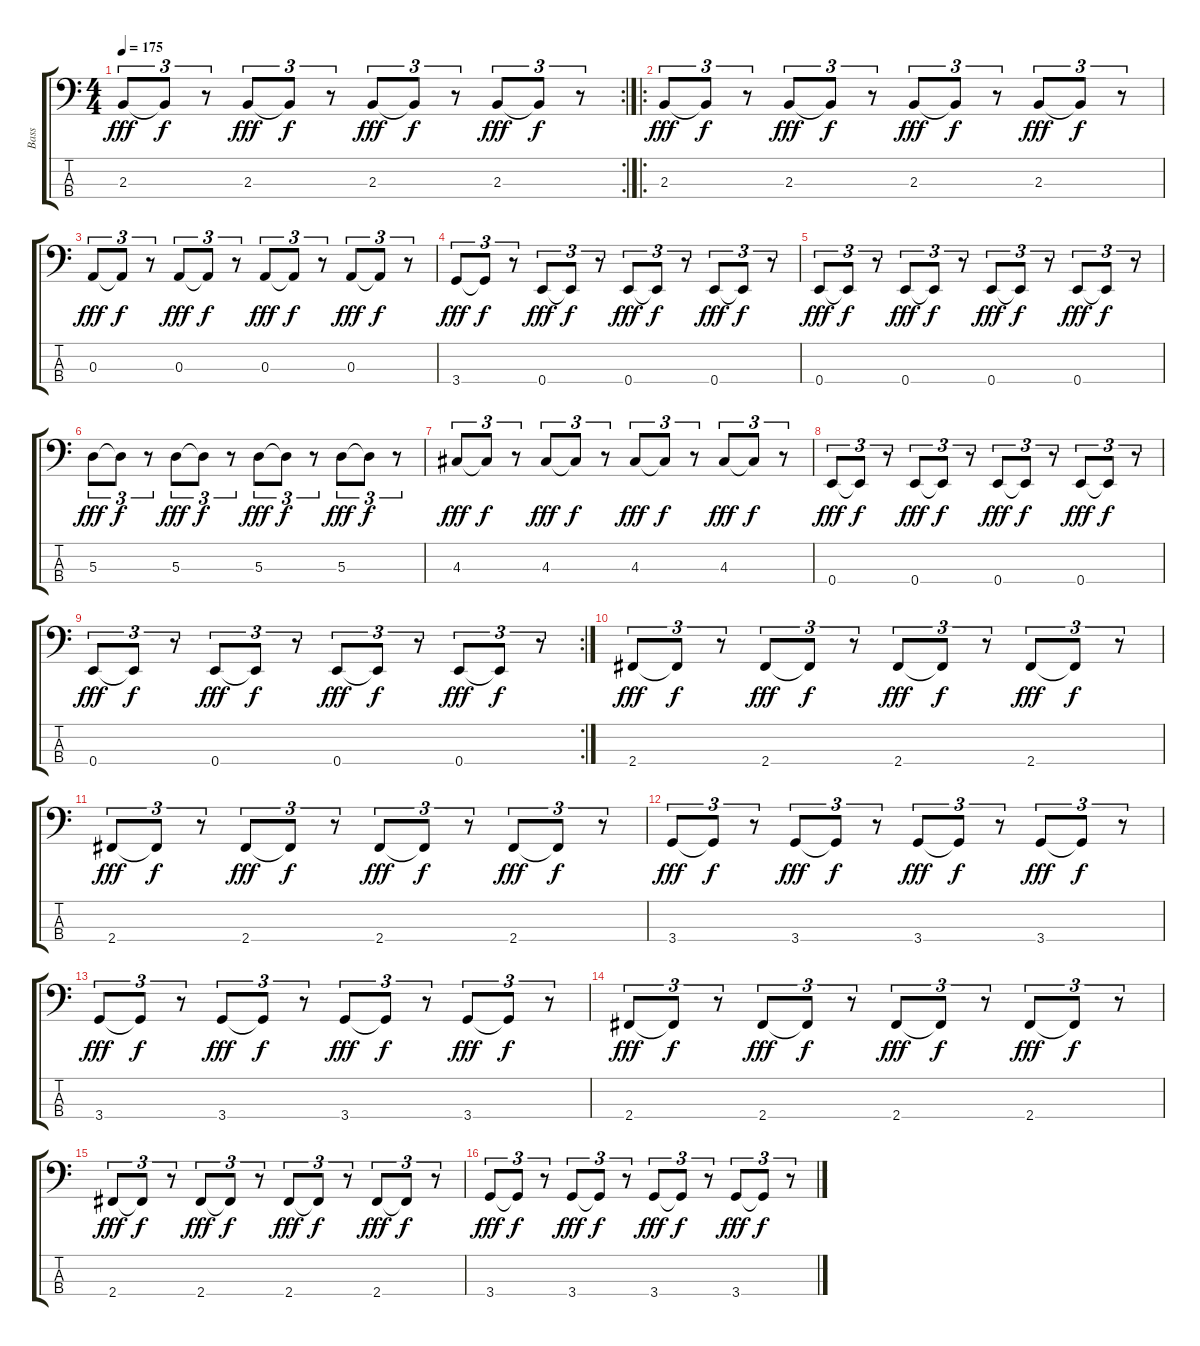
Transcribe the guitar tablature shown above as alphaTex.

\track ("Bass" "Bass") {instrument slapbass2}
\staff {score tabs}
\tuning (G2 D2 A1 E1) {hide}
\rc 2
\ts (4 4)
\tempo 175
\clef f4
\ks c
2.3.8{tu (3 2) dy fff} 2.3{t}.8{tu (3 2) dy f} r.8{tu (3 2)} 2.3.8{tu (3 2) dy fff} 2.3{t}.8{tu (3 2) dy f} r.8{tu (3 2)} 2.3.8{tu (3 2) dy fff} 2.3{t}.8{tu (3 2) dy f} r.8{tu (3 2)} 2.3.8{tu (3 2) dy fff} 2.3{t}.8{tu (3 2) dy f} r.8{tu (3 2)} |
\ro
2.3.8{tu (3 2) dy fff} 2.3{t}.8{tu (3 2) dy f} r.8{tu (3 2)} 2.3.8{tu (3 2) dy fff} 2.3{t}.8{tu (3 2) dy f} r.8{tu (3 2)} 2.3.8{tu (3 2) dy fff} 2.3{t}.8{tu (3 2) dy f} r.8{tu (3 2)} 2.3.8{tu (3 2) dy fff} 2.3{t}.8{tu (3 2) dy f} r.8{tu (3 2)} |
0.3.8{tu (3 2) dy fff} 0.3{t}.8{tu (3 2) dy f} r.8{tu (3 2)} 0.3.8{tu (3 2) dy fff} 0.3{t}.8{tu (3 2) dy f} r.8{tu (3 2)} 0.3.8{tu (3 2) dy fff} 0.3{t}.8{tu (3 2) dy f} r.8{tu (3 2)} 0.3.8{tu (3 2) dy fff} 0.3{t}.8{tu (3 2) dy f} r.8{tu (3 2)} |
3.4.8{tu (3 2) dy fff} 3.4{t}.8{tu (3 2) dy f} r.8{tu (3 2)} 0.4.8{tu (3 2) dy fff} 0.4{t}.8{tu (3 2) dy f} r.8{tu (3 2)} 0.4.8{tu (3 2) dy fff} 0.4{t}.8{tu (3 2) dy f} r.8{tu (3 2)} 0.4.8{tu (3 2) dy fff} 0.4{t}.8{tu (3 2) dy f} r.8{tu (3 2)} |
0.4.8{tu (3 2) dy fff} 0.4{t}.8{tu (3 2) dy f} r.8{tu (3 2)} 0.4.8{tu (3 2) dy fff} 0.4{t}.8{tu (3 2) dy f} r.8{tu (3 2)} 0.4.8{tu (3 2) dy fff} 0.4{t}.8{tu (3 2) dy f} r.8{tu (3 2)} 0.4.8{tu (3 2) dy fff} 0.4{t}.8{tu (3 2) dy f} r.8{tu (3 2)} |
5.3.8{tu (3 2) dy fff} 5.3{t}.8{tu (3 2) dy f} r.8{tu (3 2)} 5.3.8{tu (3 2) dy fff} 5.3{t}.8{tu (3 2) dy f} r.8{tu (3 2)} 5.3.8{tu (3 2) dy fff} 5.3{t}.8{tu (3 2) dy f} r.8{tu (3 2)} 5.3.8{tu (3 2) dy fff} 5.3{t}.8{tu (3 2) dy f} r.8{tu (3 2)} |
4.3.8{tu (3 2) dy fff} 4.3{t}.8{tu (3 2) dy f} r.8{tu (3 2)} 4.3.8{tu (3 2) dy fff} 4.3{t}.8{tu (3 2) dy f} r.8{tu (3 2)} 4.3.8{tu (3 2) dy fff} 4.3{t}.8{tu (3 2) dy f} r.8{tu (3 2)} 4.3.8{tu (3 2) dy fff} 4.3{t}.8{tu (3 2) dy f} r.8{tu (3 2)} |
0.4.8{tu (3 2) dy fff} 0.4{t}.8{tu (3 2) dy f} r.8{tu (3 2)} 0.4.8{tu (3 2) dy fff} 0.4{t}.8{tu (3 2) dy f} r.8{tu (3 2)} 0.4.8{tu (3 2) dy fff} 0.4{t}.8{tu (3 2) dy f} r.8{tu (3 2)} 0.4.8{tu (3 2) dy fff} 0.4{t}.8{tu (3 2) dy f} r.8{tu (3 2)} |
\rc 2
0.4.8{tu (3 2) dy fff} 0.4{t}.8{tu (3 2) dy f} r.8{tu (3 2)} 0.4.8{tu (3 2) dy fff} 0.4{t}.8{tu (3 2) dy f} r.8{tu (3 2)} 0.4.8{tu (3 2) dy fff} 0.4{t}.8{tu (3 2) dy f} r.8{tu (3 2)} 0.4.8{tu (3 2) dy fff} 0.4{t}.8{tu (3 2) dy f} r.8{tu (3 2)} |
2.4.8{tu (3 2) dy fff} 2.4{t}.8{tu (3 2) dy f} r.8{tu (3 2)} 2.4.8{tu (3 2) dy fff} 2.4{t}.8{tu (3 2) dy f} r.8{tu (3 2)} 2.4.8{tu (3 2) dy fff} 2.4{t}.8{tu (3 2) dy f} r.8{tu (3 2)} 2.4.8{tu (3 2) dy fff} 2.4{t}.8{tu (3 2) dy f} r.8{tu (3 2)} |
2.4.8{tu (3 2) dy fff} 2.4{t}.8{tu (3 2) dy f} r.8{tu (3 2)} 2.4.8{tu (3 2) dy fff} 2.4{t}.8{tu (3 2) dy f} r.8{tu (3 2)} 2.4.8{tu (3 2) dy fff} 2.4{t}.8{tu (3 2) dy f} r.8{tu (3 2)} 2.4.8{tu (3 2) dy fff} 2.4{t}.8{tu (3 2) dy f} r.8{tu (3 2)} |
3.4.8{tu (3 2) dy fff} 3.4{t}.8{tu (3 2) dy f} r.8{tu (3 2)} 3.4.8{tu (3 2) dy fff} 3.4{t}.8{tu (3 2) dy f} r.8{tu (3 2)} 3.4.8{tu (3 2) dy fff} 3.4{t}.8{tu (3 2) dy f} r.8{tu (3 2)} 3.4.8{tu (3 2) dy fff} 3.4{t}.8{tu (3 2) dy f} r.8{tu (3 2)} |
3.4.8{tu (3 2) dy fff} 3.4{t}.8{tu (3 2) dy f} r.8{tu (3 2)} 3.4.8{tu (3 2) dy fff} 3.4{t}.8{tu (3 2) dy f} r.8{tu (3 2)} 3.4.8{tu (3 2) dy fff} 3.4{t}.8{tu (3 2) dy f} r.8{tu (3 2)} 3.4.8{tu (3 2) dy fff} 3.4{t}.8{tu (3 2) dy f} r.8{tu (3 2)} |
2.4.8{tu (3 2) dy fff} 2.4{t}.8{tu (3 2) dy f} r.8{tu (3 2)} 2.4.8{tu (3 2) dy fff} 2.4{t}.8{tu (3 2) dy f} r.8{tu (3 2)} 2.4.8{tu (3 2) dy fff} 2.4{t}.8{tu (3 2) dy f} r.8{tu (3 2)} 2.4.8{tu (3 2) dy fff} 2.4{t}.8{tu (3 2) dy f} r.8{tu (3 2)} |
2.4.8{tu (3 2) dy fff} 2.4{t}.8{tu (3 2) dy f} r.8{tu (3 2)} 2.4.8{tu (3 2) dy fff} 2.4{t}.8{tu (3 2) dy f} r.8{tu (3 2)} 2.4.8{tu (3 2) dy fff} 2.4{t}.8{tu (3 2) dy f} r.8{tu (3 2)} 2.4.8{tu (3 2) dy fff} 2.4{t}.8{tu (3 2) dy f} r.8{tu (3 2)} |
3.4.8{tu (3 2) dy fff} 3.4{t}.8{tu (3 2) dy f} r.8{tu (3 2)} 3.4.8{tu (3 2) dy fff} 3.4{t}.8{tu (3 2) dy f} r.8{tu (3 2)} 3.4.8{tu (3 2) dy fff} 3.4{t}.8{tu (3 2) dy f} r.8{tu (3 2)} 3.4.8{tu (3 2) dy fff} 3.4{t}.8{tu (3 2) dy f} r.8{tu (3 2)}
